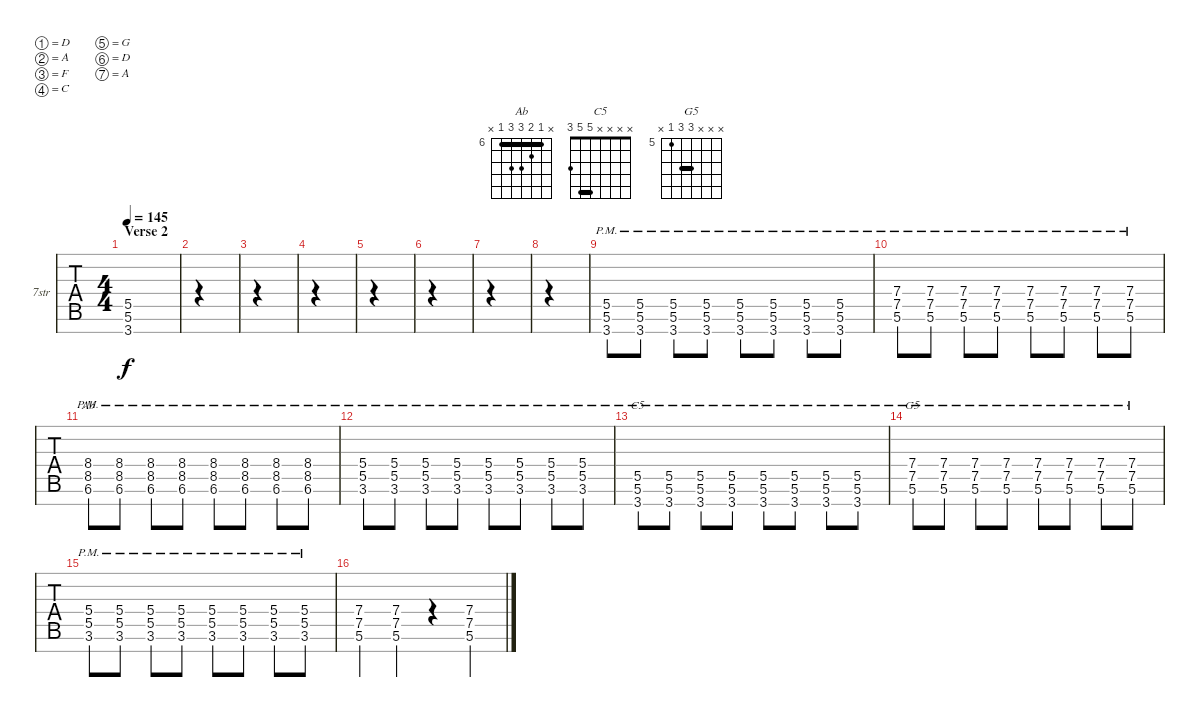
\bracketExtendMode groupsimilarinstruments
\firstSystemTrackNameOrientation horizontal
\otherSystemsTrackNameOrientation horizontal
\track ("7str" "7str") {solo instrument overdrivenguitar}
\staff {tabs}
\tuning (D4 A3 F3 C3 G2 D2 A1)
\chord ("Ab" x 6 7 8 8 6 x) {firstfret 6 showfingering false barre 6}
\chord ("C5" x x x x 5 5 3) {showfingering false barre 5}
\chord ("G5" x x x 7 7 5 x) {firstfret 5 showfingering false barre 7}
\ts (4 4)
\section ("" "Verse 2")
\tempo 145
\clef g2
\scale
1.11728
\ks c
(3.7 5.6 5.5).1{dy f} |
\scale
0.960908 |
\scale
0.960908 |
\scale
0.960908 |
\scale
1.11728 |
\scale
0.960908 |
\scale
0.960908 |
\scale
0.960908 |
\scale
1.11728 (3.7{pm} 5.6{pm} 5.5{pm}).8 (3.7{pm} 5.6{pm} 5.5{pm}).8 (3.7{pm} 5.6{pm} 5.5{pm}).8 (3.7{pm} 5.6{pm} 5.5{pm}).8 (3.7{pm} 5.6{pm} 5.5{pm}).8 (3.7{pm} 5.6{pm} 5.5{pm}).8 (3.7{pm} 5.6{pm} 5.5{pm}).8 (3.7{pm} 5.6{pm} 5.5{pm}).8 |
\scale
0.960908 (5.6{pm} 7.5{pm} 7.4{pm}).8 (5.6{pm} 7.5{pm} 7.4{pm}).8 (5.6{pm} 7.5{pm} 7.4{pm}).8 (5.6{pm} 7.5{pm} 7.4{pm}).8 (5.6{pm} 7.5{pm} 7.4{pm}).8 (5.6{pm} 7.5{pm} 7.4{pm}).8 (5.6{pm} 7.5{pm} 7.4{pm}).8 (5.6{pm} 7.5{pm} 7.4{pm}).8 |
\scale
0.960908 (6.6{pm} 8.5{pm} 8.4{pm}).8{ch "Ab"} (6.6{pm} 8.5{pm} 8.4{pm}).8 (6.6{pm} 8.5{pm} 8.4{pm}).8 (6.6{pm} 8.5{pm} 8.4{pm}).8 (6.6{pm} 8.5{pm} 8.4{pm}).8 (6.6{pm} 8.5{pm} 8.4{pm}).8 (6.6{pm} 8.5{pm} 8.4{pm}).8 (6.6{pm} 8.5{pm} 8.4{pm}).8 |
\scale
0.960908 (3.6{pm} 5.5{pm} 5.4{pm}).8 (3.6{pm} 5.5{pm} 5.4{pm}).8 (3.6{pm} 5.5{pm} 5.4{pm}).8 (3.6{pm} 5.5{pm} 5.4{pm}).8 (3.6{pm} 5.5{pm} 5.4{pm}).8 (3.6{pm} 5.5{pm} 5.4{pm}).8 (3.6{pm} 5.5{pm} 5.4{pm}).8 (3.6{pm} 5.5{pm} 5.4{pm}).8 |
\scale
1.11728 (3.7{pm} 5.6{pm} 5.5{pm}).8{ch "C5"} (3.7{pm} 5.6{pm} 5.5{pm}).8 (3.7{pm} 5.6{pm} 5.5{pm}).8 (3.7{pm} 5.6{pm} 5.5{pm}).8 (3.7{pm} 5.6{pm} 5.5{pm}).8 (3.7{pm} 5.6{pm} 5.5{pm}).8 (3.7{pm} 5.6{pm} 5.5{pm}).8 (3.7{pm} 5.6{pm} 5.5{pm}).8 |
\scale
0.960908 (5.6{pm} 7.5{pm} 7.4{pm}).8{ch "G5"} (5.6{pm} 7.5{pm} 7.4{pm}).8 (5.6{pm} 7.5{pm} 7.4{pm}).8 (5.6{pm} 7.5{pm} 7.4{pm}).8 (5.6{pm} 7.5{pm} 7.4{pm}).8 (5.6{pm} 7.5{pm} 7.4{pm}).8 (5.6{pm} 7.5{pm} 7.4{pm}).8 (5.6{pm} 7.5{pm} 7.4{pm}).8 |
\scale
0.960908 (3.6{pm} 5.5{pm} 5.4{pm}).8 (3.6{pm} 5.5{pm} 5.4{pm}).8 (3.6{pm} 5.5{pm} 5.4{pm}).8 (3.6{pm} 5.5{pm} 5.4{pm}).8 (3.6{pm} 5.5{pm} 5.4{pm}).8 (3.6{pm} 5.5{pm} 5.4{pm}).8 (3.6{pm} 5.5{pm} 5.4{pm}).8 (3.6{pm} 5.5{pm} 5.4{pm}).8 |
\scale
0.960908 (5.6 7.5 7.4).4 (5.6 7.5 7.4).4 r.4 (5.6 7.5 7.4).4
